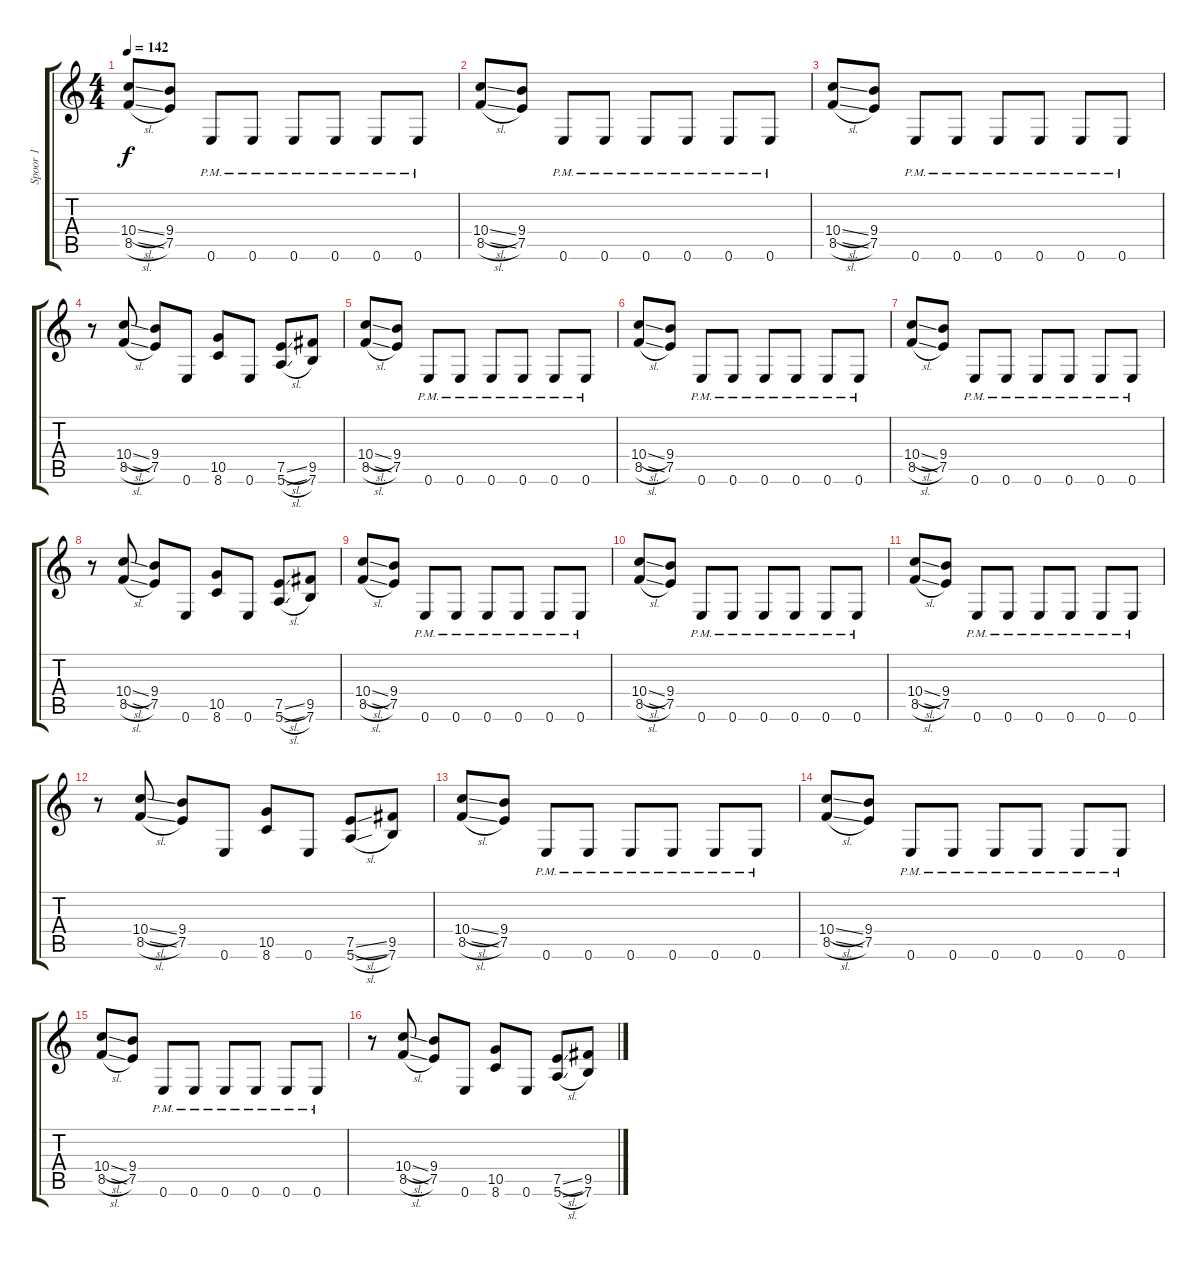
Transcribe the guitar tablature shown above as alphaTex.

\track ("Spoor 1" "Spoor 1") {instrument distortionguitar}
\staff {score tabs}
\tuning (E4 B3 G3 D3 A2 E2) {hide}
\ts (4 4)
\tempo 142
\clef g2
\ks c
(10.4{sl} 8.5{sl}).8{dy f} (9.4 7.5).8 0.6{pm}.8 0.6{pm}.8 0.6{pm}.8 0.6{pm}.8 0.6{pm}.8 0.6{pm}.8 |
(10.4{sl} 8.5{sl}).8 (9.4 7.5).8 0.6{pm}.8 0.6{pm}.8 0.6{pm}.8 0.6{pm}.8 0.6{pm}.8 0.6{pm}.8 |
(10.4{sl} 8.5{sl}).8 (9.4 7.5).8 0.6{pm}.8 0.6{pm}.8 0.6{pm}.8 0.6{pm}.8 0.6{pm}.8 0.6{pm}.8 |
r.8 (10.4{sl} 8.5{sl}).8 (9.4 7.5).8 0.6.8 (10.5 8.6).8 0.6.8 (7.5{sl} 5.6{sl}).8 (9.5 7.6).8 |
(10.4{sl} 8.5{sl}).8 (9.4 7.5).8 0.6{pm}.8 0.6{pm}.8 0.6{pm}.8 0.6{pm}.8 0.6{pm}.8 0.6{pm}.8 |
(10.4{sl} 8.5{sl}).8 (9.4 7.5).8 0.6{pm}.8 0.6{pm}.8 0.6{pm}.8 0.6{pm}.8 0.6{pm}.8 0.6{pm}.8 |
(10.4{sl} 8.5{sl}).8 (9.4 7.5).8 0.6{pm}.8 0.6{pm}.8 0.6{pm}.8 0.6{pm}.8 0.6{pm}.8 0.6{pm}.8 |
r.8 (10.4{sl} 8.5{sl}).8 (9.4 7.5).8 0.6.8 (10.5 8.6).8 0.6.8 (7.5{sl} 5.6{sl}).8 (9.5 7.6).8 |
(10.4{sl} 8.5{sl}).8 (9.4 7.5).8 0.6{pm}.8 0.6{pm}.8 0.6{pm}.8 0.6{pm}.8 0.6{pm}.8 0.6{pm}.8 |
(10.4{sl} 8.5{sl}).8 (9.4 7.5).8 0.6{pm}.8 0.6{pm}.8 0.6{pm}.8 0.6{pm}.8 0.6{pm}.8 0.6{pm}.8 |
(10.4{sl} 8.5{sl}).8 (9.4 7.5).8 0.6{pm}.8 0.6{pm}.8 0.6{pm}.8 0.6{pm}.8 0.6{pm}.8 0.6{pm}.8 |
r.8 (10.4{sl} 8.5{sl}).8 (9.4 7.5).8 0.6.8 (10.5 8.6).8 0.6.8 (7.5{sl} 5.6{sl}).8 (9.5 7.6).8 |
(10.4{sl} 8.5{sl}).8 (9.4 7.5).8 0.6{pm}.8 0.6{pm}.8 0.6{pm}.8 0.6{pm}.8 0.6{pm}.8 0.6{pm}.8 |
(10.4{sl} 8.5{sl}).8 (9.4 7.5).8 0.6{pm}.8 0.6{pm}.8 0.6{pm}.8 0.6{pm}.8 0.6{pm}.8 0.6{pm}.8 |
(10.4{sl} 8.5{sl}).8 (9.4 7.5).8 0.6{pm}.8 0.6{pm}.8 0.6{pm}.8 0.6{pm}.8 0.6{pm}.8 0.6{pm}.8 |
r.8 (10.4{sl} 8.5{sl}).8 (9.4 7.5).8 0.6.8 (10.5 8.6).8 0.6.8 (7.5{sl} 5.6{sl}).8 (9.5 7.6).8
